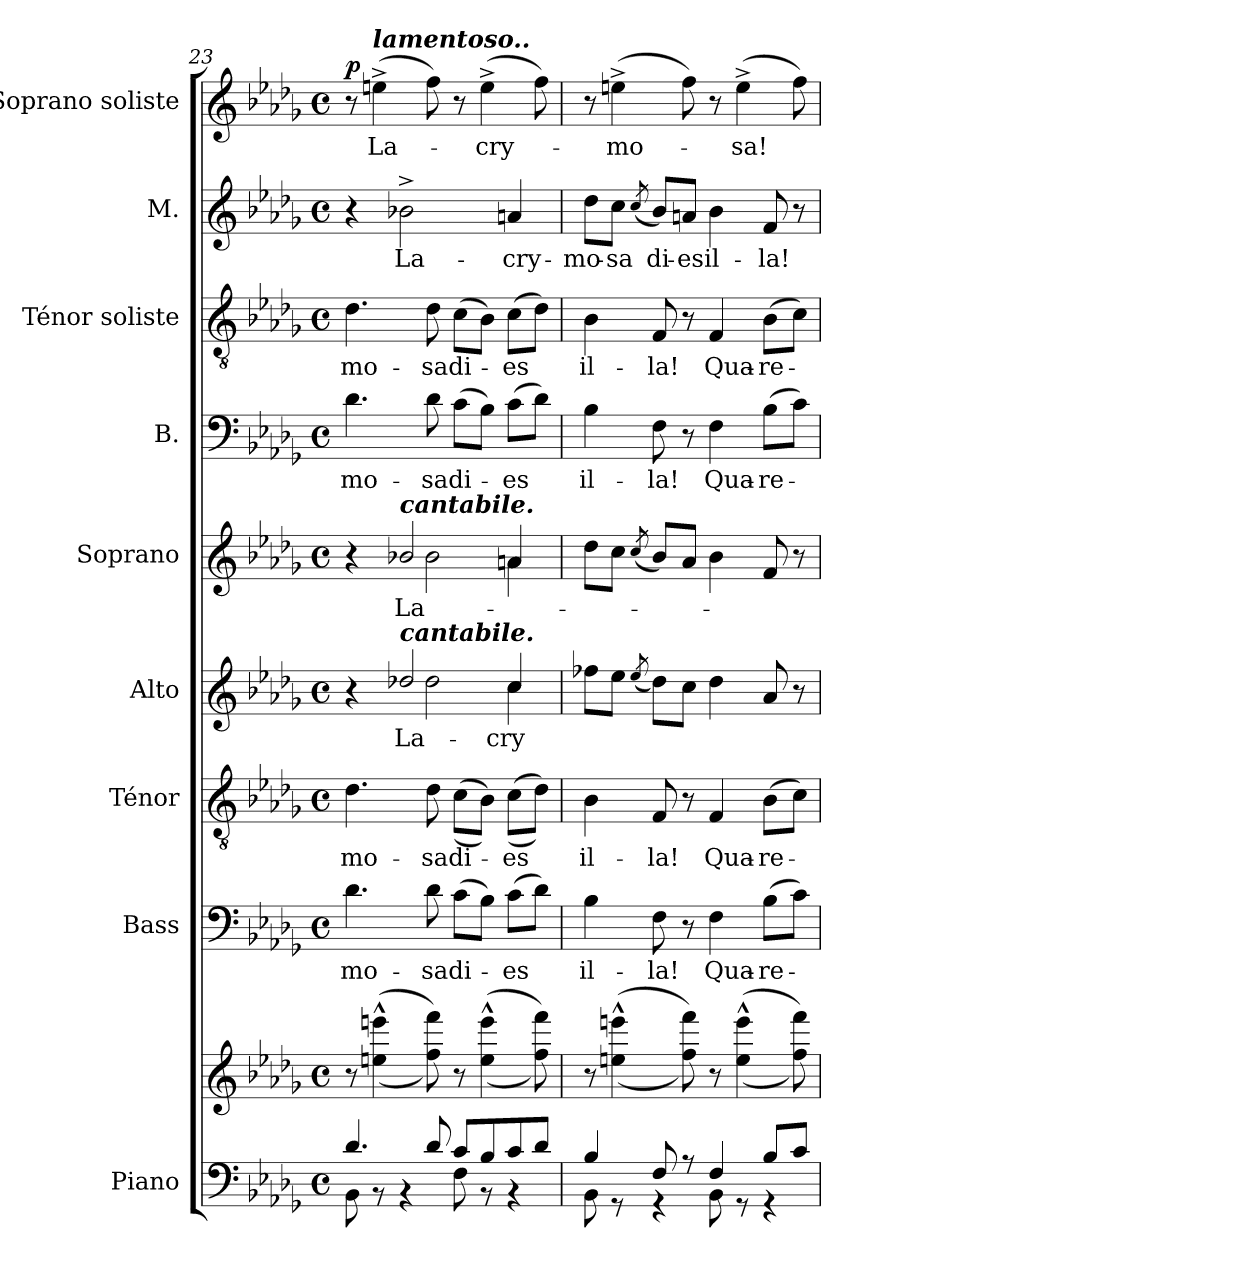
**kern	**kern	**kern	**text	**kern	**text	**kern	**text	**kern	**text	**kern	**text	**kern	**text	**kern	**text	**kern	**text	**dynam
*part9	*part9	*part8	*part8	*part7	*part7	*part6	*part6	*part5	*part5	*part4	*part4	*part3	*part3	*part2	*part2	*part1	*part1	*part1
*staff10	*staff9	*staff8	*staff8	*staff7	*staff7	*staff6	*staff6	*staff5	*staff5	*staff4	*staff4	*staff3	*staff3	*staff2	*staff2	*staff1	*staff1	*staff1
*I"Piano	*	*I"Bass	*	*I"Ténor	*	*I"Alto	*	*I"Soprano	*	*I"B.	*	*I"Ténor soliste	*	*I"M.	*	*I"Soprano soliste	*	*
*I'Pno	*	*I'B.	*	*I'T.	*	*I'A.	*	*I'S.	*	*I'B	*	*I'T.	*	*I'M.	*	*I'S.	*	*
*clefF4	*clefG2	*clefF4	*	*clefGv2	*	*clefG2	*	*clefG2	*	*clefF4	*	*clefGv2	*	*clefG2	*	*clefG2	*	*
*	*	*	*	*	*	*ITrd2c3	*	*	*	*	*	*	*	*	*	*	*	*
*k[b-e-a-d-g-]	*k[b-e-a-d-g-]	*k[b-e-a-d-g-]	*	*k[b-e-a-d-g-]	*	*k[b-e-]	*	*k[b-e-a-d-g-]	*	*k[b-e-a-d-g-]	*	*k[b-e-a-d-g-]	*	*k[b-e-a-d-g-]	*	*k[b-e-a-d-g-]	*	*
*M4/4	*M4/4	*M4/4	*	*M4/4	*	*M4/4	*	*M4/4	*	*M4/4	*	*M4/4	*	*M4/4	*	*M4/4	*	*
*met(c)	*met(c)	*met(c)	*	*met(c)	*	*met(c)	*	*met(c)	*	*met(c)	*	*met(c)	*	*met(c)	*	*met(c)	*	*
=23	=23	=23	=23	=23	=23	=23	=23	=23	=23	=23	=23	=23	=23	=23	=23	=23	=23	=23
*^	*	*	*	*	*	*^	*	*^	*	*	*	*	*	*	*	*	*	*
!	!	!	!	!	!	!	!	!	!	!	!	!	!	!	!	!	!	!	!	!	!LO:DY:a
4.d-/	8BB-\	8r	4.d-\	-mo-	4.d-\	-mo-	4r	4ryy	.	4r	4ryy	.	4.d-\	-mo-	4.d-\	-mo-	4r	.	8r	.	p
!	!	!	!	!	!	!	!	!	!	!	!	!	!	!	!	!	!	!	!LO:TX:a:Bi:t=lamentoso..	!	!
.	8r	((4een\^^ 4eeen\^^	.	.	.	.	.	.	.	.	.	.	.	.	.	.	.	.	(4een^\	La-	.
!	!	!	!	!	!	!	!	!	!	!LO:TX:a:Bi:t=cantabile.	!	!	!	!	!	!	!	!	!	!	!
!	!	!	!	!	!	!	!LO:TX:a:Bi:t=cantabile.	!	!	!	!	!	!	!	!	!	!	!	!	!	!
.	4r	.	.	.	.	.	2b-Xi/	2b-i\	La-	2b-X/	2b-\	La-	.	.	.	.	2b-X^\	La-	.	.	.
8d-/	.	8ff\ 8fff\))	8d-\	-sa	8d-\	-sa	.	.	.	.	.	.	8d-\	-sa	8d-\	-sa	.	.	8ff\)	.	.
8c/L	8F\	8r	(8c\L	di-	((8c\L	di-	.	.	.	.	.	.	(8c\L	di-	(8c\L	di-	.	.	8r	.	.
8B-/	8r	((4ee\^^ 4eee\^^	8B-\J)	.	8B-\J))	.	.	.	.	.	.	.	8B-\J)	.	8B-\J)	.	.	.	(4ee^\	-cry-	.
8c/	4r	.	(8c\L	-es	((8c\L	-es	4ai/	4ai\	-cry	4an/	4a\	.	(8c\L	-es	(8c\L	-es	4an/	-cry-	.	.	.
8d-/J	.	8ff\ 8fff\))	8d-\J)	.	8d-\J))	.	.	.	.	.	.	.	8d-\J)	.	8d-\J)	.	.	.	8ff\)	.	.
*	*	*	*	*	*	*	*v	*v	*	*	*	*	*	*	*	*	*	*	*	*	*
*	*	*	*	*	*	*	*	*	*v	*v	*	*	*	*	*	*	*	*	*	*
=24	=24	=24	=24	=24	=24	=24	=24	=24	=24	=24	=24	=24	=24	=24	=24	=24	=24	=24	=24
4B-/	8BB-\	8r	4B-\	il-	4B-\	il-	8dd-Xi\L	.	8dd-\L	.	4B-\	il-	4B-\	il-	8dd-\L	-mo-	8r	.	.
.	8r	((4een\^^ 4eeen\^^	.	.	.	.	8cci\J	.	8cc\J	.	.	.	.	.	8cc\J	-sa	(4een^\	-mo-	.
.	.	.	.	.	.	.	(8qcc/	.	(8qcc/	.	.	.	.	.	(8qcc/	.	.	.	.
8F/	4r	.	8F\	-la!	8F/	-la!	8b-i\L)	.	8b-/L)	.	8F\	-la!	8F/	-la!	8b-/L)	di-	.	.	.
8r	.	8ff\ 8fff\))	8r	.	8r	.	8ai\J	.	8a-/J	.	8r	.	8r	.	8an/J	-es	8ff\)	.	.
4F/	8BB-\	8r	4F\	Qua-	4F/	Qua-	4b-i\	.	4b-\	.	4F\	Qua-	4F/	Qua-	4b-\	il-	8r	.	.
.	8r	((4ee\^^ 4eee\^^	.	.	.	.	.	.	.	.	.	.	.	.	.	.	(4ee^\	-sa!	.
8B-/L	4r	.	(8B-\L	-re-	(8B-\L	-re-	8fi/	.	8f/	.	(8B-\L	-re-	(8B-\L	-re-	8f/	-la!	.	.	.
8c/J	.	8ff\ 8fff\))	8c\J)	.	8c\J)	.	8r	.	8r	.	8c\J)	.	8c\J)	.	8r	.	8ff\)	.	.
*v	*v	*	*	*	*	*	*	*	*	*	*	*	*	*	*	*	*	*	*
=	=	=	=	=	=	=	=	=	=	=	=	=	=	=	=	=	=	=
*-	*-	*-	*-	*-	*-	*-	*-	*-	*-	*-	*-	*-	*-	*-	*-	*-	*-	*-
